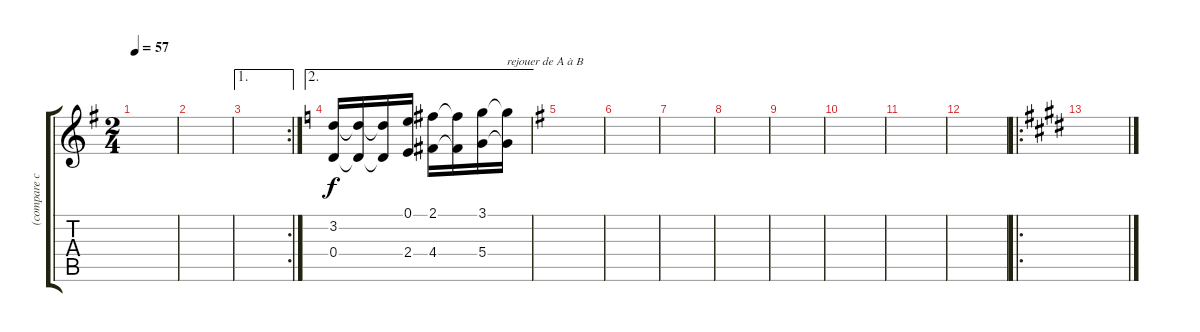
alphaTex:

\track ("(compare changes)" "(compare c") {instrument acousticguitarnylon}
\staff {score tabs}
\tuning (E4 B3 G3 D3 A2 E2) {hide}
\ts (2 4)
\tempo 57
\clef g2
\ks g
|
|
\ae 1
\rc 2
|
\ae 2
\ks c
(3.2 0.4).16 (3.2{t} 0.4{t}).16 (3.2{t} 0.4{t}).16 (0.1 2.4).16 (2.1 4.4).16 (2.1{t} 4.4{t}).16 (3.1 5.4).16 (3.1{t} 5.4{t}).16{txt "rejouer de A à B"} |
\ks g
|
|
|
|
|
|
|
|
\ro
\ks e
